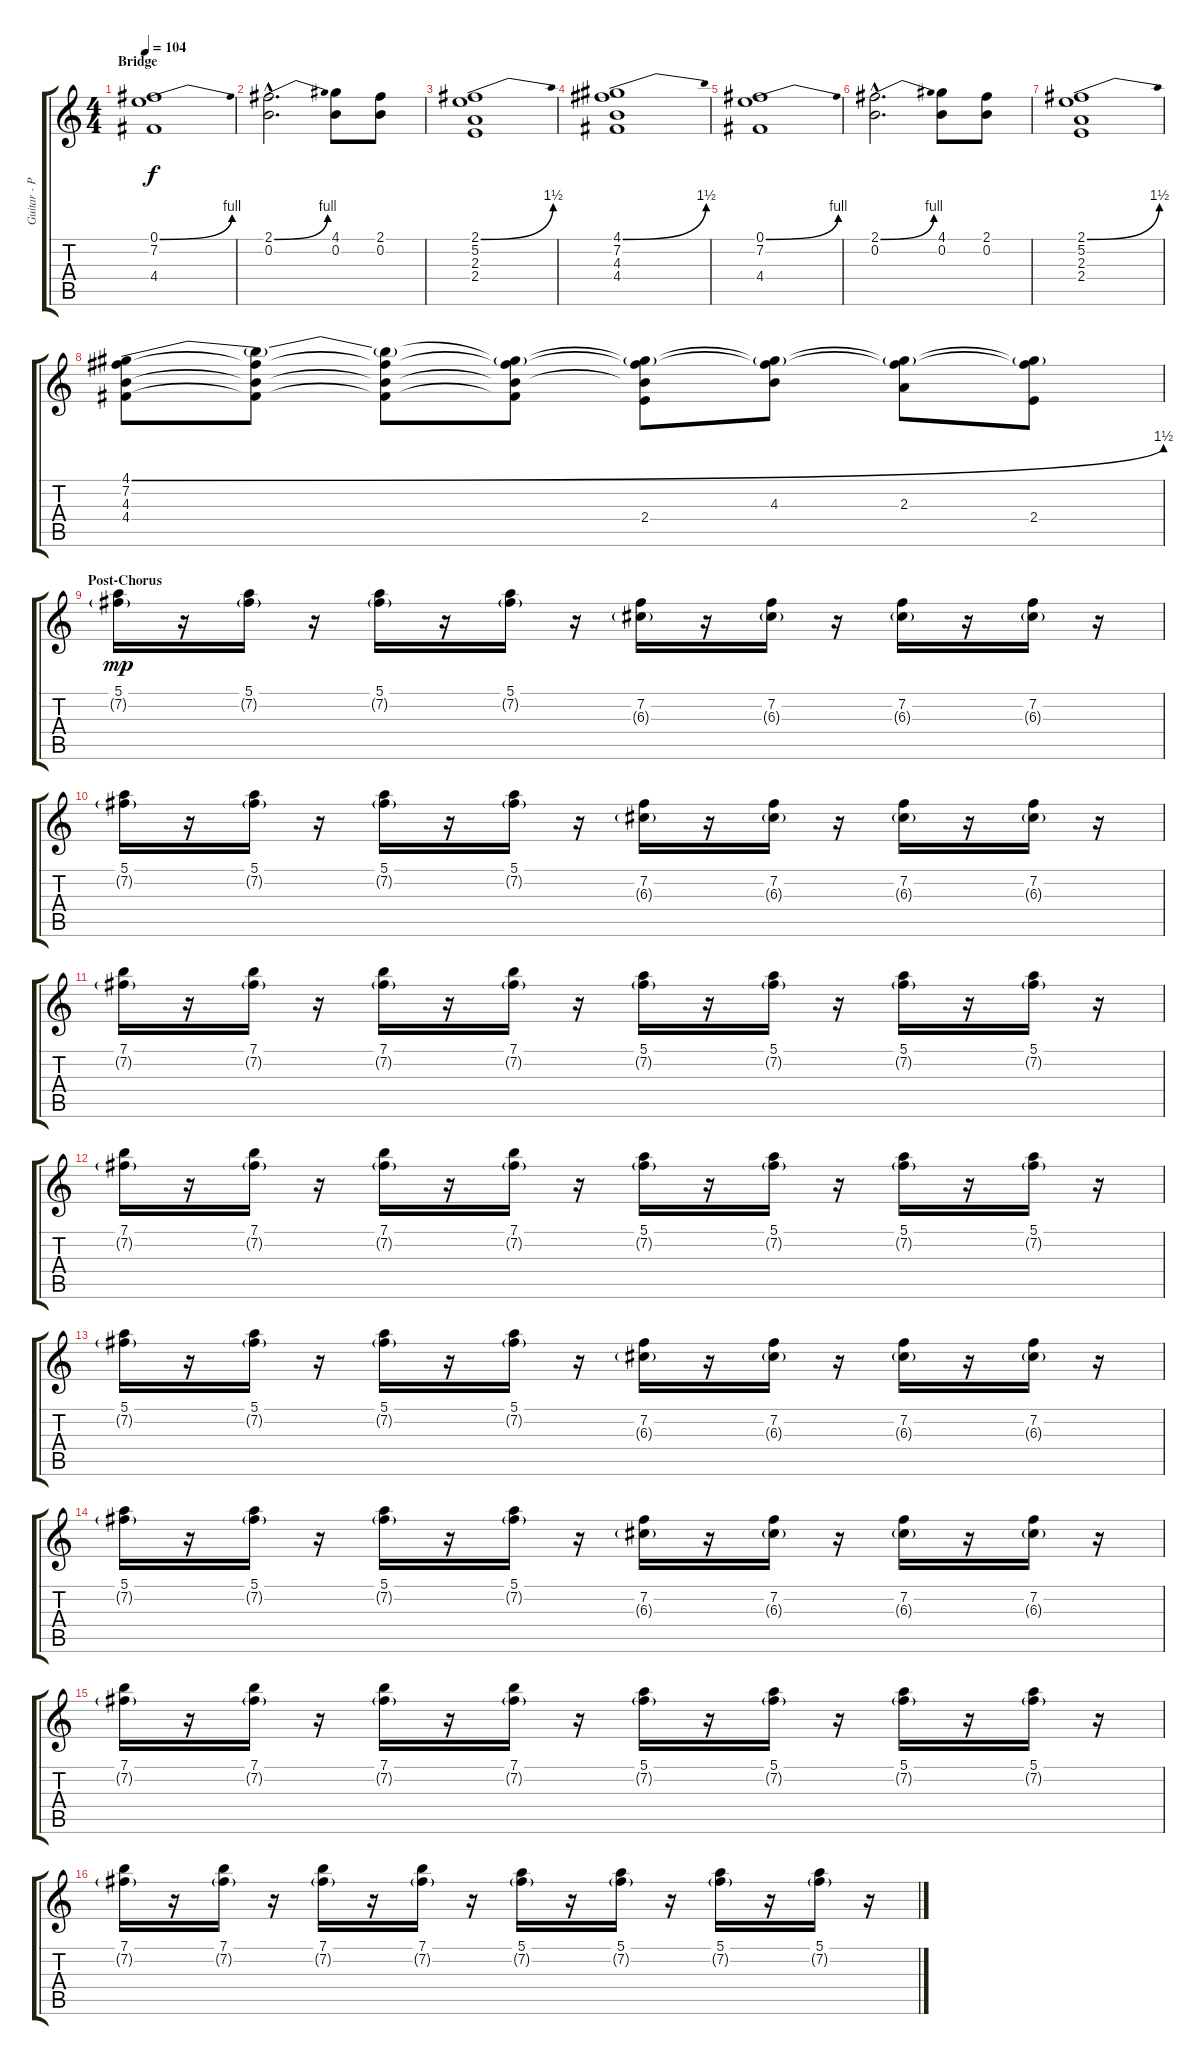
\track ("Guitar - Peter Hayes" "Guitar - P") {instrument distortionguitar}
\staff {score tabs}
\tuning (E4 B3 G3 D3 A2 E2) {hide}
\ts (4 4)
\section ("" "Bridge")
\tempo 104
\clef g2
\ks c
(0.1{be (bend 0 0 60 4)} 7.2 4.4).1{dy f} |
(2.1{be (bend 0 0 60 4) hac} 0.2{hac}).2{d} (4.1 0.2).8 (2.1 0.2).8 |
(2.1{be (bend 0 0 60 6)} 5.2 2.3 2.4).1 |
(4.1{be (bend 0 0 60 6)} 7.2 4.3 4.4).1 |
(0.1{be (bend 0 0 60 4)} 7.2 4.4).1 |
(2.1{be (bend 0 0 60 4) hac} 0.2{hac}).2{d} (4.1 0.2).8 (2.1 0.2).8 |
(2.1{be (bend 0 0 60 6)} 5.2 2.3 2.4).1 |
(4.1{be (bend 0 0 60 6)} 7.2 4.3 4.4).8 (4.1{t} 7.2{t} 4.3{t} 4.4{t}).8 (4.1{t} 7.2{t} 4.3{t} 4.4{t}).8 (4.1{t} 7.2{t} 4.3{t} 4.4{t}).8 (4.1{t} 7.2{t} 4.3{t} 2.4).8 (4.1{t} 7.2{t} 4.3).8 (4.1{t} 7.2{t} 2.3).8 (4.1{t} 7.2{t} 2.4).8 |
\section ("" "Post-Chorus")
(5.1 7.2{g}).16{dy mp} r.16 (5.1 7.2{g}).16 r.16 (5.1 7.2{g}).16 r.16 (5.1 7.2{g}).16 r.16 (7.2 6.3{g}).16 r.16 (7.2 6.3{g}).16 r.16 (7.2 6.3{g}).16 r.16 (7.2 6.3{g}).16 r.16 |
(5.1 7.2{g}).16 r.16 (5.1 7.2{g}).16 r.16 (5.1 7.2{g}).16 r.16 (5.1 7.2{g}).16 r.16 (7.2 6.3{g}).16 r.16 (7.2 6.3{g}).16 r.16 (7.2 6.3{g}).16 r.16 (7.2 6.3{g}).16 r.16 |
(7.1 7.2{g}).16 r.16 (7.1 7.2{g}).16 r.16 (7.1 7.2{g}).16 r.16 (7.1 7.2{g}).16 r.16 (5.1 7.2{g}).16 r.16 (5.1 7.2{g}).16 r.16 (5.1 7.2{g}).16 r.16 (5.1 7.2{g}).16 r.16 |
(7.1 7.2{g}).16 r.16 (7.1 7.2{g}).16 r.16 (7.1 7.2{g}).16 r.16 (7.1 7.2{g}).16 r.16 (5.1 7.2{g}).16 r.16 (5.1 7.2{g}).16 r.16 (5.1 7.2{g}).16 r.16 (5.1 7.2{g}).16 r.16 |
(5.1 7.2{g}).16 r.16 (5.1 7.2{g}).16 r.16 (5.1 7.2{g}).16 r.16 (5.1 7.2{g}).16 r.16 (7.2 6.3{g}).16 r.16 (7.2 6.3{g}).16 r.16 (7.2 6.3{g}).16 r.16 (7.2 6.3{g}).16 r.16 |
(5.1 7.2{g}).16 r.16 (5.1 7.2{g}).16 r.16 (5.1 7.2{g}).16 r.16 (5.1 7.2{g}).16 r.16 (7.2 6.3{g}).16 r.16 (7.2 6.3{g}).16 r.16 (7.2 6.3{g}).16 r.16 (7.2 6.3{g}).16 r.16 |
(7.1 7.2{g}).16 r.16 (7.1 7.2{g}).16 r.16 (7.1 7.2{g}).16 r.16 (7.1 7.2{g}).16 r.16 (5.1 7.2{g}).16 r.16 (5.1 7.2{g}).16 r.16 (5.1 7.2{g}).16 r.16 (5.1 7.2{g}).16 r.16 |
(7.1 7.2{g}).16 r.16 (7.1 7.2{g}).16 r.16 (7.1 7.2{g}).16 r.16 (7.1 7.2{g}).16 r.16 (5.1 7.2{g}).16 r.16 (5.1 7.2{g}).16 r.16 (5.1 7.2{g}).16 r.16 (5.1 7.2{g}).16 r.16
